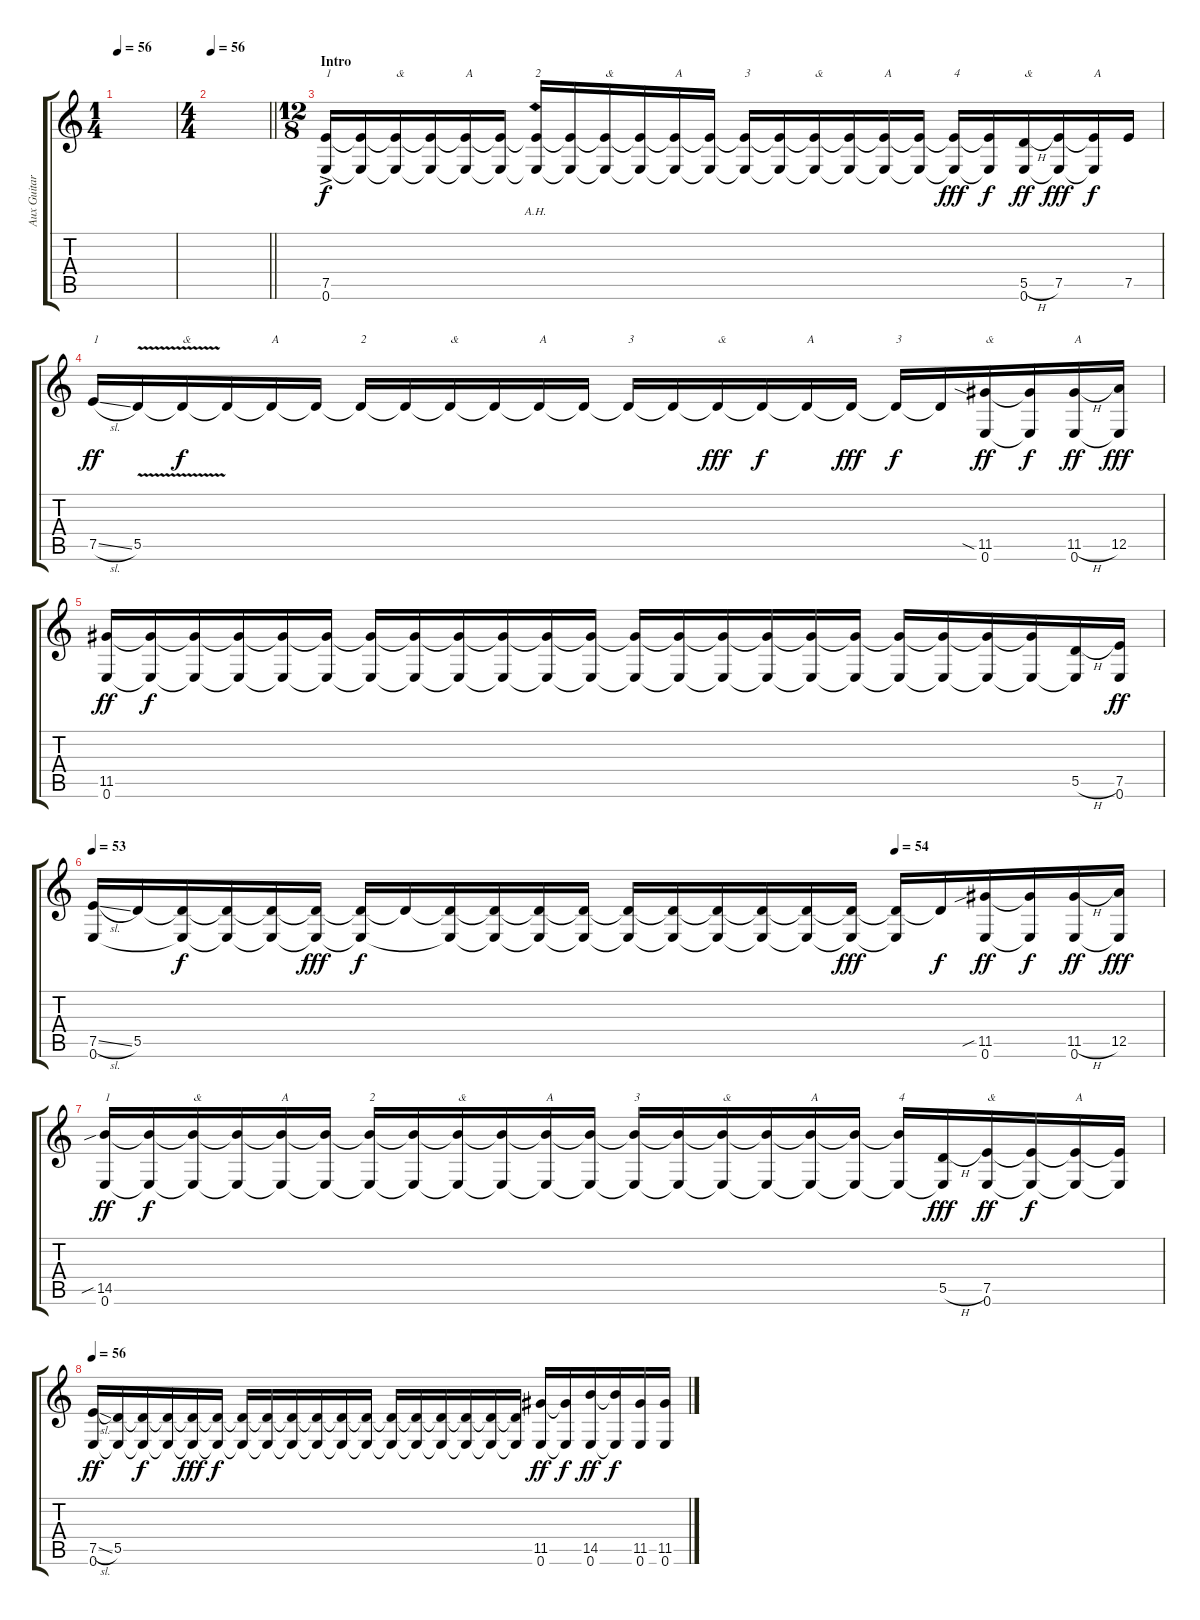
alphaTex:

\track ("Aux Guitar" "Aux Guitar") {instrument distortionguitar}
\staff {score tabs}
\tuning (E4 B3 G3 D3 A2 E2) {hide}
\ts (1 4)
\tempo 56
\clef g2
\ks c
|
\ts (4 4)
\tempo 56
\barLineRight lightlight
|
\ts (12 8)
\section ("" "Intro")
(7.5{ac} 0.6{ac}).16{txt "1"} (7.5{t} 0.6{t}).16{dy f} (7.5{t} 0.6{t}).16{txt "&"} (7.5{t} 0.6{t}).16 (7.5{t} 0.6{t}).16{txt "A"} (7.5{t} 0.6{t}).16 (7.5{ah 12 t} 0.6{t}).16{txt "2"} (7.5{t} 0.6{t}).16 (7.5{t} 0.6{t}).16{txt "&"} (7.5{t} 0.6{t}).16 (7.5{t} 0.6{t}).16{txt "A"} (7.5{t} 0.6{t}).16 (7.5{t} 0.6{t}).16{txt "3"} (7.5{t} 0.6{t}).16 (7.5{t} 0.6{t}).16{txt "&"} (7.5{t} 0.6{t}).16 (7.5{t} 0.6{t}).16{txt "A"} (7.5{t} 0.6{t}).16 (7.5{t} 0.6{t}).16{txt "4" dy fff} (7.5{t} 0.6{t}).16{dy f} (5.5{h} 0.6).16{txt "&" dy ff} (7.5 0.6{t}).16{dy fff} (7.5{t} 0.6{t}).16{txt "A" dy f} 7.5.16 |
7.5{sl}.16{txt "1" dy ff} 5.5{v}.16 5.5{t}.16{txt "&" dy f} 5.5{t}.16 5.5{t}.16{txt "A"} 5.5{t}.16 5.5{t}.16{txt "2"} 5.5{t}.16 5.5{t}.16{txt "&"} 5.5{t}.16 5.5{t}.16{txt "A"} 5.5{t}.16 5.5{t}.16{txt "3"} 5.5{t}.16 5.5{t}.16{txt "&" dy fff} 5.5{t}.16{dy f} 5.5{t}.16{txt "A"} 5.5{t}.16{dy fff} 5.5{t}.16{txt "3" dy f} 5.5{t}.16 (11.5{sia} 0.6).16{txt "&" dy ff} (11.5{t} 0.6{t}).16{dy f} (11.5{h} 0.6).16{txt "A" dy ff} (12.5 0.6{t}).16{dy fff} |
(11.5 0.6).16{dy ff} (11.5{t} 0.6{t}).16{dy f} (11.5{t} 0.6{t}).16 (11.5{t} 0.6{t}).16 (11.5{t} 0.6{t}).16 (11.5{t} 0.6{t}).16 (11.5{t} 0.6{t}).16 (11.5{t} 0.6{t}).16 (11.5{t} 0.6{t}).16 (11.5{t} 0.6{t}).16 (11.5{t} 0.6{t}).16 (11.5{t} 0.6{t}).16 (11.5{t} 0.6{t}).16 (11.5{t} 0.6{t}).16 (11.5{t} 0.6{t}).16 (11.5{t} 0.6{t}).16 (11.5{t} 0.6{t}).16 (11.5{t} 0.6{t}).16 (11.5{t} 0.6{t}).16 (11.5{t} 0.6{t}).16 (11.5{t} 0.6{t}).16 (11.5{t} 0.6{t}).16 (5.5{h} 0.6{t}).16 (7.5 0.6).16{dy ff} |
\tempo 53
\tempo (54 0.75)
(7.5{sl} 0.6).16 5.5.16 (5.5{t} 0.6{t}).16{dy f} (5.5{t} 0.6{t}).16 (5.5{t} 0.6{t}).16 (5.5{t} 0.6{t}).16{dy fff} (5.5{t} 0.6{t}).16{dy f} 5.5{t}.16 (5.5{t} 0.6{t}).16 (5.5{t} 0.6{t}).16 (5.5{t} 0.6{t}).16 (5.5{t} 0.6{t}).16 (5.5{t} 0.6{t}).16 (5.5{t} 0.6{t}).16 (5.5{t} 0.6{t}).16 (5.5{t} 0.6{t}).16 (5.5{t} 0.6{t}).16 (5.5{t} 0.6{t}).16{dy fff} (5.5{t} 0.6{t}).16 5.5{t}.16{dy f} (11.5{sib} 0.6).16{dy ff} (11.5{t} 0.6{t}).16{dy f} (11.5{h} 0.6).16{dy ff} (12.5 0.6{t}).16{dy fff} |
(14.5{sib} 0.6).16{txt "1" dy ff} (14.5{t} 0.6{t}).16{dy f} (14.5{t} 0.6{t}).16{txt "&"} (14.5{t} 0.6{t}).16 (14.5{t} 0.6{t}).16{txt "A"} (14.5{t} 0.6{t}).16 (14.5{t} 0.6{t}).16{txt "2"} (14.5{t} 0.6{t}).16 (14.5{t} 0.6{t}).16{txt "&"} (14.5{t} 0.6{t}).16 (14.5{t} 0.6{t}).16{txt "A"} (14.5{t} 0.6{t}).16 (14.5{t} 0.6{t}).16{txt "3"} (14.5{t} 0.6{t}).16 (14.5{t} 0.6{t}).16{txt "&"} (14.5{t} 0.6{t}).16 (14.5{t} 0.6{t}).16{txt "A"} (14.5{t} 0.6{t}).16 (14.5{t} 0.6{t}).16{txt "4"} (5.5{h} 0.6{t}).16{dy fff} (7.5 0.6).16{txt "&" dy ff} (7.5{t} 0.6{t}).16{dy f} (7.5{t} 0.6{t}).16{txt "A"} (7.5{t} 0.6{t}).16 |
\tempo 56
(7.5{sl} 0.6).16{dy ff} (5.5 0.6{t}).16 (5.5{t} 0.6{t}).16{dy f} (5.5{t} 0.6{t}).16 (5.5{t} 0.6{t}).16{dy fff} (5.5{t} 0.6{t}).16{dy f} (5.5{t} 0.6{t}).16 (5.5{t} 0.6{t}).16 (5.5{t} 0.6{t}).16 (5.5{t} 0.6{t}).16 (5.5{t} 0.6{t}).16 (5.5{t} 0.6{t}).16 (5.5{t} 0.6{t}).16 (5.5{t} 0.6{t}).16 (5.5{t} 0.6{t}).16 (5.5{t} 0.6{t}).16 (5.5{t} 0.6{t}).16 (5.5{t} 0.6{t}).16 (11.5 0.6).16{dy ff} (11.5{t} 0.6{t}).16{dy f} (14.5 0.6).16{dy ff} (14.5{t} 0.6{t}).16{dy f} (11.5 0.6).16 (11.5 0.6).16
